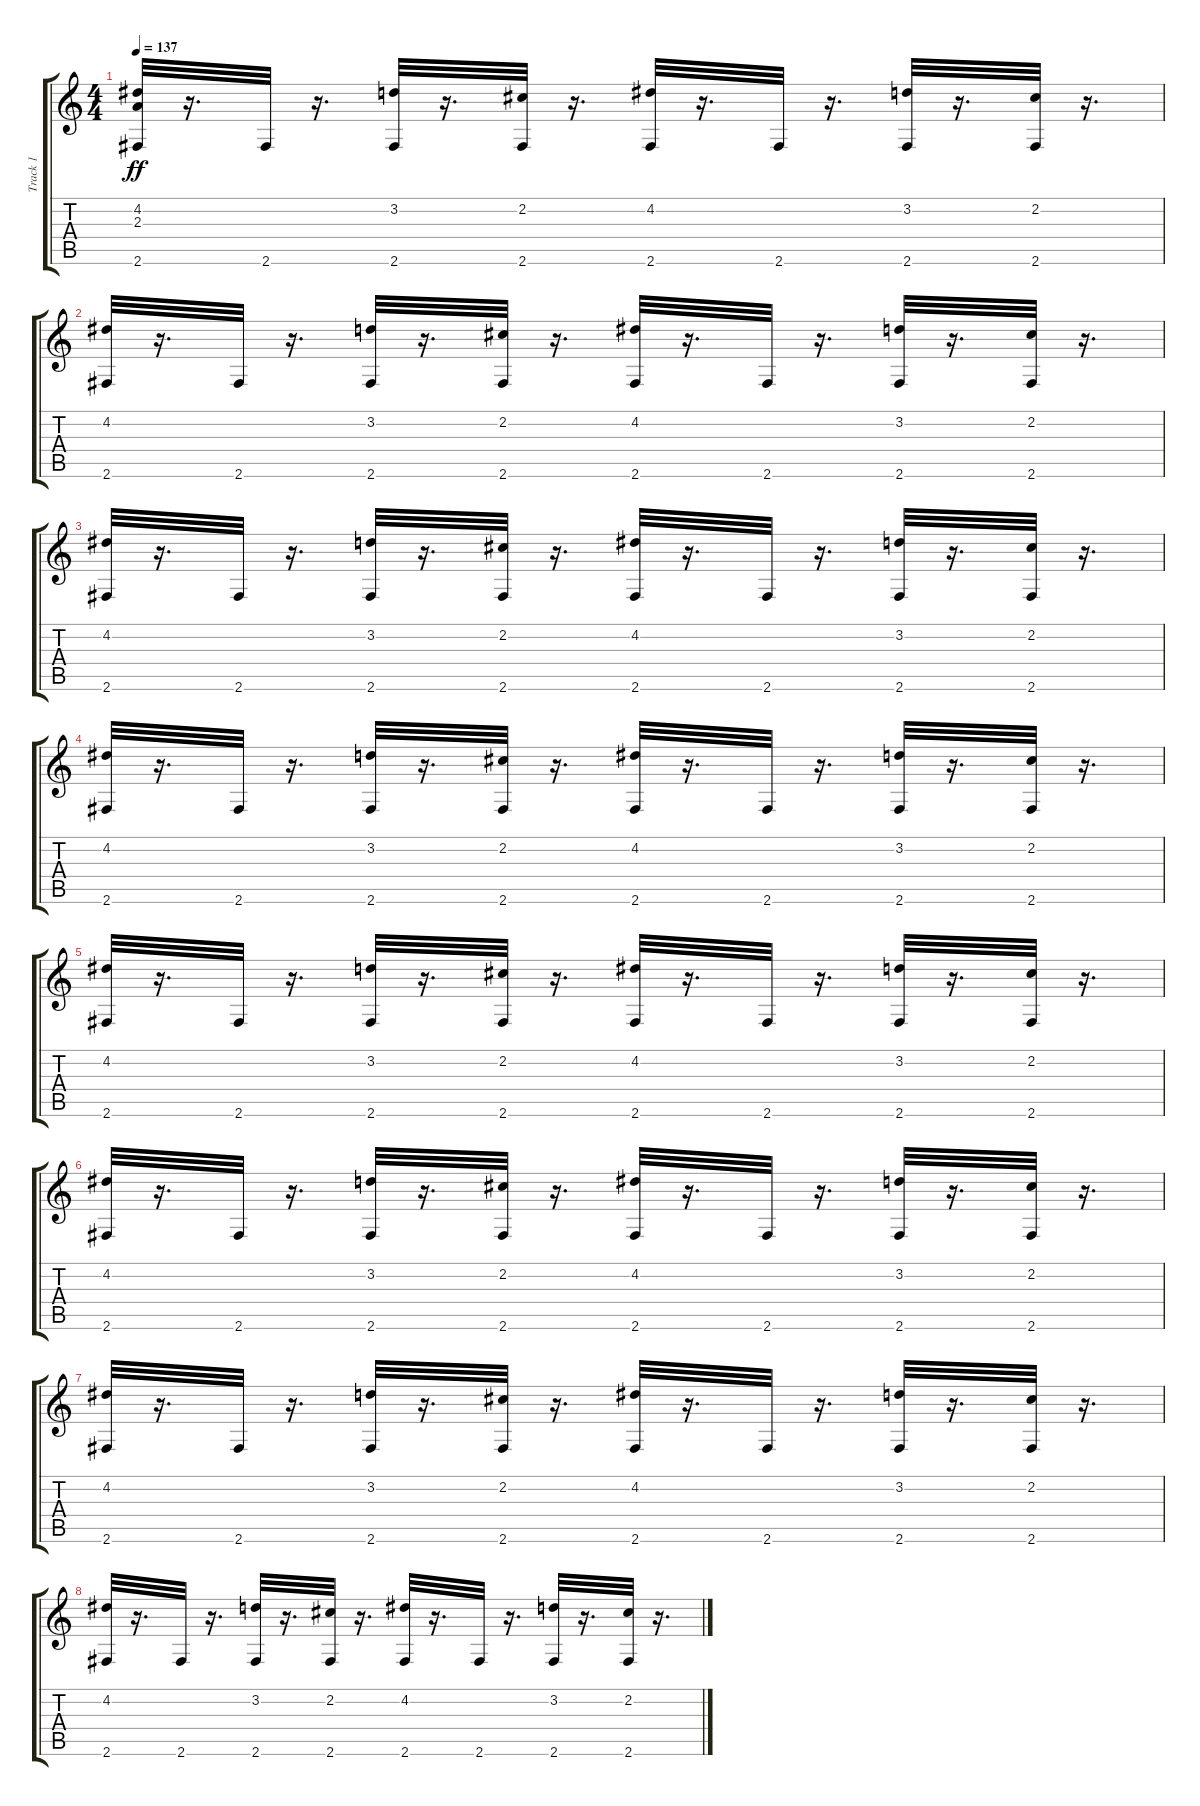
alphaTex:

\track ("Track 1" "Track 1") {instrument acousticguitarsteel}
\staff {score tabs}
\tuning (E4 B3 G3 D3 A2 E2) {hide}
\ts (4 4)
\tempo 137
\clef g2
\ks c
(4.2 2.3 2.6).32{dy ff} r.16{d} 2.6.32 r.16{d} (3.2 2.6).32 r.16{d} (2.2 2.6).32 r.16{d} (4.2 2.6).32 r.16{d} 2.6.32 r.16{d} (3.2 2.6).32 r.16{d} (2.2 2.6).32 r.16{d} |
(4.2 2.6).32 r.16{d} 2.6.32 r.16{d} (3.2 2.6).32 r.16{d} (2.2 2.6).32 r.16{d} (4.2 2.6).32 r.16{d} 2.6.32 r.16{d} (3.2 2.6).32 r.16{d} (2.2 2.6).32 r.16{d} |
(4.2 2.6).32 r.16{d} 2.6.32 r.16{d} (3.2 2.6).32 r.16{d} (2.2 2.6).32 r.16{d} (4.2 2.6).32 r.16{d} 2.6.32 r.16{d} (3.2 2.6).32 r.16{d} (2.2 2.6).32 r.16{d} |
(4.2 2.6).32 r.16{d} 2.6.32 r.16{d} (3.2 2.6).32 r.16{d} (2.2 2.6).32 r.16{d} (4.2 2.6).32 r.16{d} 2.6.32 r.16{d} (3.2 2.6).32 r.16{d} (2.2 2.6).32 r.16{d} |
(4.2 2.6).32 r.16{d} 2.6.32 r.16{d} (3.2 2.6).32 r.16{d} (2.2 2.6).32 r.16{d} (4.2 2.6).32 r.16{d} 2.6.32 r.16{d} (3.2 2.6).32 r.16{d} (2.2 2.6).32 r.16{d} |
(4.2 2.6).32 r.16{d} 2.6.32 r.16{d} (3.2 2.6).32 r.16{d} (2.2 2.6).32 r.16{d} (4.2 2.6).32 r.16{d} 2.6.32 r.16{d} (3.2 2.6).32 r.16{d} (2.2 2.6).32 r.16{d} |
(4.2 2.6).32 r.16{d} 2.6.32 r.16{d} (3.2 2.6).32 r.16{d} (2.2 2.6).32 r.16{d} (4.2 2.6).32 r.16{d} 2.6.32 r.16{d} (3.2 2.6).32 r.16{d} (2.2 2.6).32 r.16{d} |
(4.2 2.6).32 r.16{d} 2.6.32 r.16{d} (3.2 2.6).32 r.16{d} (2.2 2.6).32 r.16{d} (4.2 2.6).32 r.16{d} 2.6.32 r.16{d} (3.2 2.6).32 r.16{d} (2.2 2.6).32 r.16{d}
